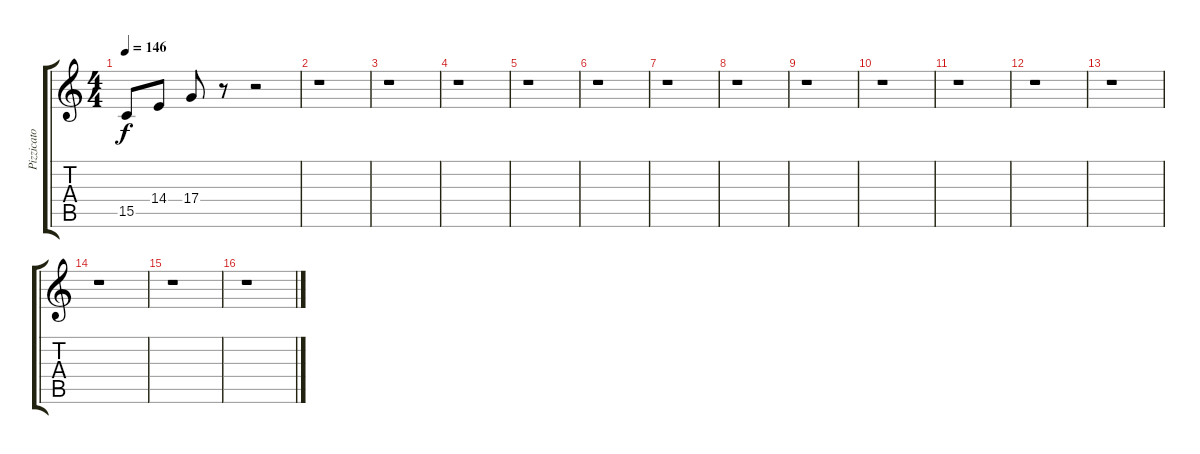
\track ("Pizzicato" "Pizzicato") {instrument pizzicatostrings}
\staff {score tabs}
\tuning (E4 B3 G3 D3 A2 E2) {hide}
\ts (4 4)
\tempo 146
\clef g2
\ks c
15.5.8{dy f} 14.4.8 17.4.8 r.8 r.2 |
r.1 |
r.1 |
r.1 |
r.1 |
r.1 |
r.1 |
r.1 |
r.1 |
r.1 |
r.1 |
r.1 |
r.1 |
r.1 |
r.1 |
r.1
